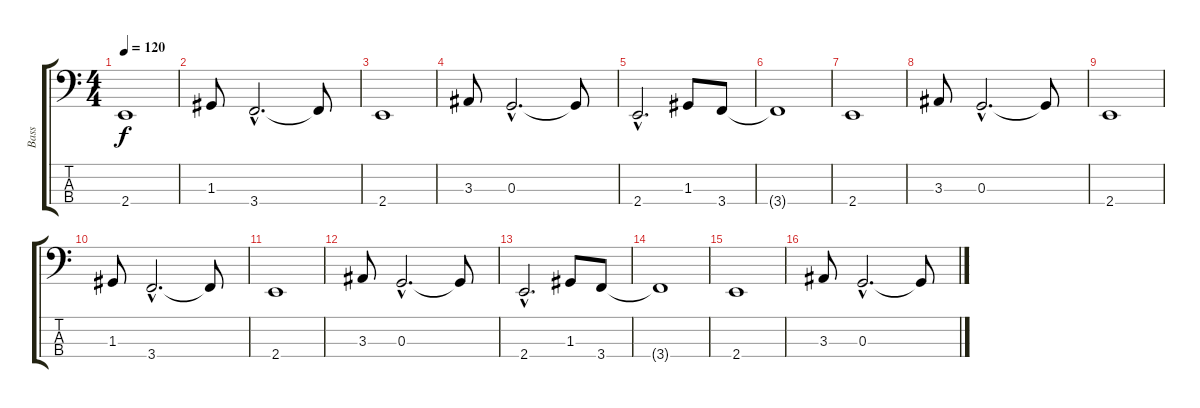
\track ("Bass" "Bass") {instrument acousticguitarnylon}
\staff {score tabs}
\tuning (F2 C2 G1 D1) {hide}
\ts (4 4)
\tempo 120
\clef f4
\ks c
2.4.1{dy f instrument acousticguitarnylon} |
1.3.8 3.4{hac}.2{d} 3.4{t}.8 |
2.4.1 |
3.3.8 0.3{hac}.2{d} 0.3{t}.8 |
2.4{hac}.2{d} 1.3.8 3.4.8 |
3.4{t}.1 |
2.4.1 |
3.3.8 0.3{hac}.2{d} 0.3{t}.8 |
2.4.1 |
1.3.8 3.4{hac}.2{d} 3.4{t}.8 |
2.4.1 |
3.3.8 0.3{hac}.2{d} 0.3{t}.8 |
2.4{hac}.2{d} 1.3.8 3.4.8 |
3.4{t}.1 |
2.4.1 |
3.3.8 0.3{hac}.2{d} 0.3{t}.8
